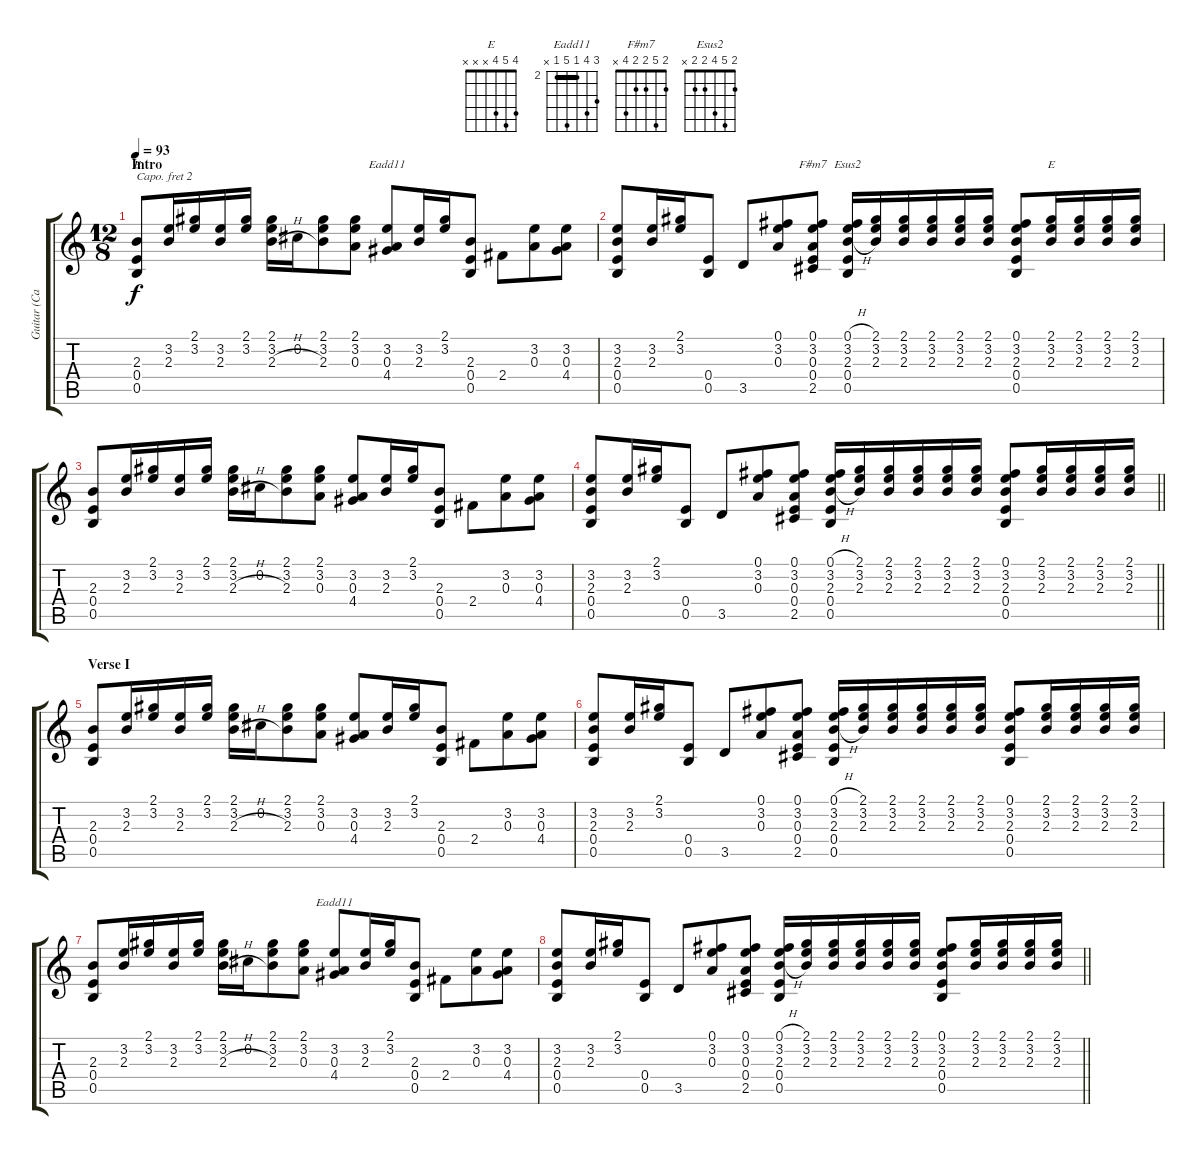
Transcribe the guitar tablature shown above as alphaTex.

\track ("Guitar (Capo 2)" "Guitar (Ca") {instrument acousticguitarsteel}
\staff {score tabs}
\capo 2
\tuning (E4 B3 G3 D3 A2 E2) {hide}
\chord ("E" 4 5 4 2 2 x) {barre (2 4)}
\chord ("Eadd11" 4 5 2 6 x x) {firstfret 2}
\chord ("F#m7" 2 5 2 2 4 x)
\chord ("Esus2" 2 5 4 2 2 x)
\chord ("E" 4 5 4 x x x)
\chord ("Eadd11" 4 5 2 6 2 x) {firstfret 2 barre 2}
\ts (12 8)
\section ("" "Intro")
\tempo 93
\clef g2
\ks c
(2.3 0.4 0.5).8{ch "E" dy f instrument acousticguitarsteel} (3.2 2.3).16 (2.1 3.2).16 (3.2 2.3).16 (2.1 3.2).16 (2.1 3.2 2.3{h}).16 0.2.16 (2.1 3.2 2.3).8 (2.1 3.2 0.3).8 (3.2 0.3 4.4).8{ch "Eadd11"} (3.2 2.3).16 (2.1 3.2).16 (2.3 0.4 0.5).8 2.4.8 (3.2 0.3).8 (3.2 0.3 4.4).8 |
(3.2 2.3 0.4 0.5).8 (3.2 2.3).16 (2.1 3.2).16 (0.4 0.5).8 3.5.8 (0.1 3.2 0.3).8 (0.1 3.2 0.3 0.4 2.5).8{ch "F#m7"} (0.1{h} 3.2{h} 2.3{h} 0.4 0.5).16{ch "Esus2"} (2.1 3.2 2.3).16 (2.1 3.2 2.3).16 (2.1 3.2 2.3).16 (2.1 3.2 2.3).16 (2.1 3.2 2.3).16 (0.1 3.2 2.3 0.4 0.5).8 (2.1 3.2 2.3).16{ch "E"} (2.1 3.2 2.3).16 (2.1 3.2 2.3).16 (2.1 3.2 2.3).16 |
(2.3 0.4 0.5).8 (3.2 2.3).16 (2.1 3.2).16 (3.2 2.3).16 (2.1 3.2).16 (2.1 3.2 2.3{h}).16 0.2.16 (2.1 3.2 2.3).8 (2.1 3.2 0.3).8 (3.2 0.3 4.4).8 (3.2 2.3).16 (2.1 3.2).16 (2.3 0.4 0.5).8 2.4.8 (3.2 0.3).8 (3.2 0.3 4.4).8 |
\barLineRight lightlight
(3.2 2.3 0.4 0.5).8 (3.2 2.3).16 (2.1 3.2).16 (0.4 0.5).8 3.5.8 (0.1 3.2 0.3).8 (0.1 3.2 0.3 0.4 2.5).8 (0.1{h} 3.2{h} 2.3{h} 0.4 0.5).16 (2.1 3.2 2.3).16 (2.1 3.2 2.3).16 (2.1 3.2 2.3).16 (2.1 3.2 2.3).16 (2.1 3.2 2.3).16 (0.1 3.2 2.3 0.4 0.5).8 (2.1 3.2 2.3).16 (2.1 3.2 2.3).16 (2.1 3.2 2.3).16 (2.1 3.2 2.3).16 |
\section ("" "Verse I")
(2.3 0.4 0.5).8 (3.2 2.3).16 (2.1 3.2).16 (3.2 2.3).16 (2.1 3.2).16 (2.1 3.2 2.3{h}).16 0.2.16 (2.1 3.2 2.3).8 (2.1 3.2 0.3).8 (3.2 0.3 4.4).8 (3.2 2.3).16 (2.1 3.2).16 (2.3 0.4 0.5).8 2.4.8 (3.2 0.3).8 (3.2 0.3 4.4).8 |
(3.2 2.3 0.4 0.5).8 (3.2 2.3).16 (2.1 3.2).16 (0.4 0.5).8 3.5.8 (0.1 3.2 0.3).8 (0.1 3.2 0.3 0.4 2.5).8 (0.1{h} 3.2{h} 2.3{h} 0.4 0.5).16 (2.1 3.2 2.3).16 (2.1 3.2 2.3).16 (2.1 3.2 2.3).16 (2.1 3.2 2.3).16 (2.1 3.2 2.3).16 (0.1 3.2 2.3 0.4 0.5).8 (2.1 3.2 2.3).16 (2.1 3.2 2.3).16 (2.1 3.2 2.3).16 (2.1 3.2 2.3).16 |
(2.3 0.4 0.5).8 (3.2 2.3).16 (2.1 3.2).16 (3.2 2.3).16 (2.1 3.2).16 (2.1 3.2 2.3{h}).16 0.2.16 (2.1 3.2 2.3).8 (2.1 3.2 0.3).8 (3.2 0.3 4.4).8{ch "Eadd11"} (3.2 2.3).16 (2.1 3.2).16 (2.3 0.4 0.5).8 2.4.8 (3.2 0.3).8 (3.2 0.3 4.4).8 |
\barLineRight lightlight
(3.2 2.3 0.4 0.5).8 (3.2 2.3).16 (2.1 3.2).16 (0.4 0.5).8 3.5.8 (0.1 3.2 0.3).8 (0.1 3.2 0.3 0.4 2.5).8 (0.1{h} 3.2{h} 2.3{h} 0.4 0.5).16 (2.1 3.2 2.3).16 (2.1 3.2 2.3).16 (2.1 3.2 2.3).16 (2.1 3.2 2.3).16 (2.1 3.2 2.3).16 (0.1 3.2 2.3 0.4 0.5).8 (2.1 3.2 2.3).16 (2.1 3.2 2.3).16 (2.1 3.2 2.3).16 (2.1 3.2 2.3).16
